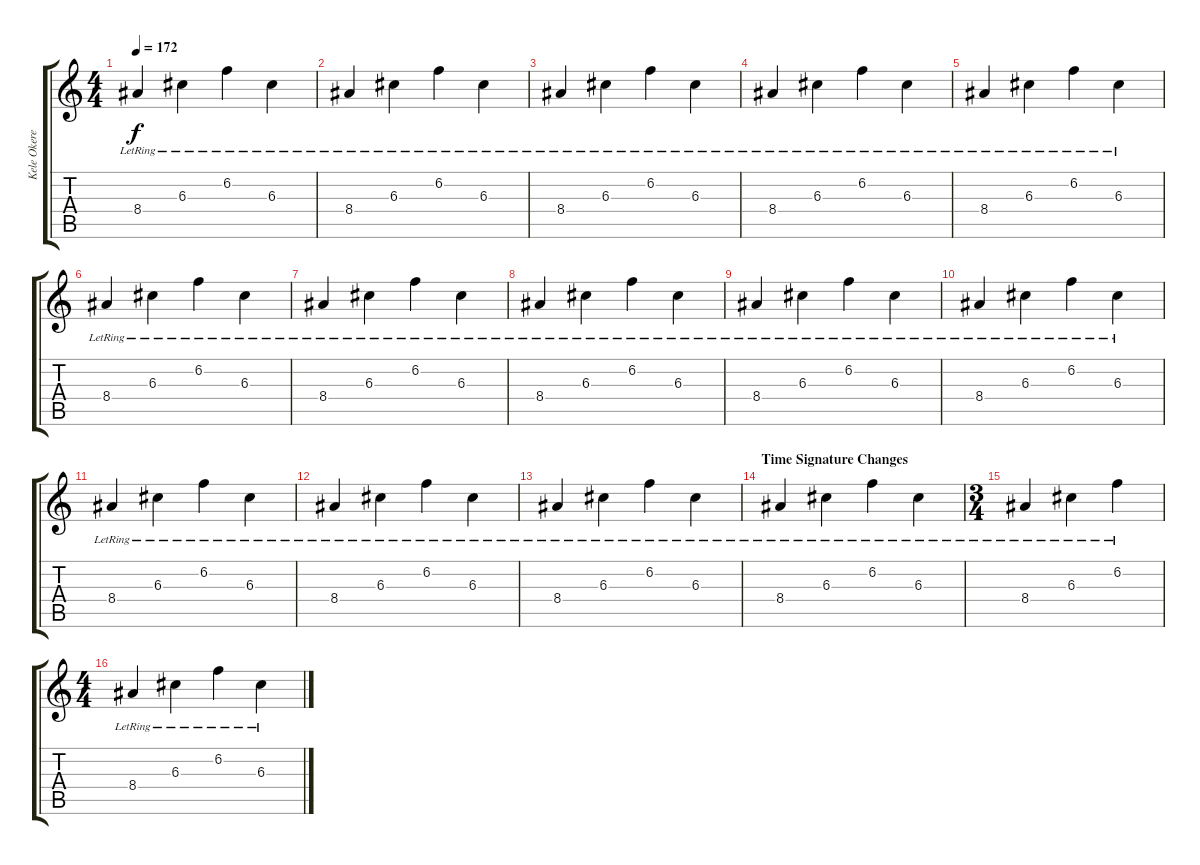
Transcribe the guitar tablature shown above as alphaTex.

\track ("Kele Okereke" "Kele Okere") {instrument acousticguitarsteel}
\staff {score tabs}
\tuning (E4 B3 G3 D3 A2 E2) {hide}
\ts (4 4)
\tempo 172
\clef g2
\ks c
8.4{lr}.4{dy f} 6.3{lr}.4 6.2{lr}.4 6.3{lr}.4 |
8.4{lr}.4 6.3{lr}.4 6.2{lr}.4 6.3{lr}.4 |
8.4{lr}.4 6.3{lr}.4 6.2{lr}.4 6.3{lr}.4 |
8.4{lr}.4 6.3{lr}.4 6.2{lr}.4 6.3{lr}.4 |
8.4{lr}.4 6.3{lr}.4 6.2{lr}.4 6.3{lr}.4 |
8.4{lr}.4 6.3{lr}.4 6.2{lr}.4 6.3{lr}.4 |
8.4{lr}.4 6.3{lr}.4 6.2{lr}.4 6.3{lr}.4 |
8.4{lr}.4 6.3{lr}.4 6.2{lr}.4 6.3{lr}.4 |
8.4{lr}.4 6.3{lr}.4 6.2{lr}.4 6.3{lr}.4 |
8.4{lr}.4 6.3{lr}.4 6.2{lr}.4 6.3{lr}.4 |
8.4{lr}.4 6.3{lr}.4 6.2{lr}.4 6.3{lr}.4 |
8.4{lr}.4 6.3{lr}.4 6.2{lr}.4 6.3{lr}.4 |
8.4{lr}.4 6.3{lr}.4 6.2{lr}.4 6.3{lr}.4 |
\section ("" "Time Signature Changes")
8.4{lr}.4 6.3{lr}.4 6.2{lr}.4 6.3{lr}.4 |
\ts (3 4)
8.4{lr}.4 6.3{lr}.4 6.2{lr}.4 |
\ts (4 4)
8.4{lr}.4 6.3{lr}.4 6.2{lr}.4 6.3{lr}.4
